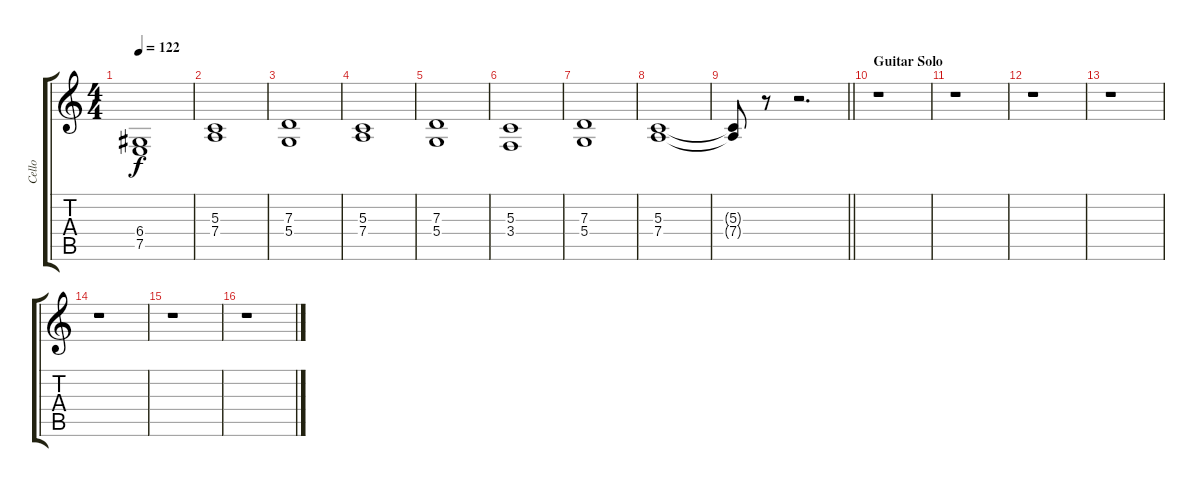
\track ("Cello" "Cello") {instrument cello}
\staff {score tabs}
\tuning (E4 B3 G3 D3 A2 E2) {hide}
\ts (4 4)
\tempo 122
\clef g2
\ks c
(6.4{t} 7.5{t}).1{dy f} |
(5.3 7.4).1 |
(7.3 5.4).1 |
(5.3 7.4).1 |
(7.3 5.4).1 |
(5.3 3.4).1 |
(7.3 5.4).1 |
(5.3 7.4).1 |
\barLineRight lightlight
(5.3{t} 7.4{t}).8 r.8 r.2{d} |
\section ("" "Guitar Solo")
r.1 |
r.1 |
r.1 |
r.1 |
r.1 |
r.1 |
r.1
